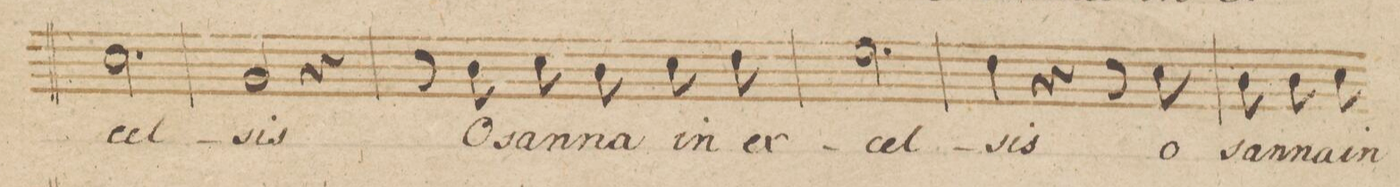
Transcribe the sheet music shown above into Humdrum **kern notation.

**kern	**text
*I"Tenore.	*
*clefC4	*
*k[b-]	*
*M3/4	*
2.B-\	-cel-
=80	=80
2F/	-sis
4r	.
=81	=81
8r	.
8A\	O-
8B-\	-san-
8A\	-na
8B-\	in
8c\	ex-
=82	=82
2.d\	-cel-
=83	=83
4c\	-sis
4r	.
8r	.
8B-\	o-
=84	=84
8A\	-san-
8A\	-na
8B-\	in
*-	*-
